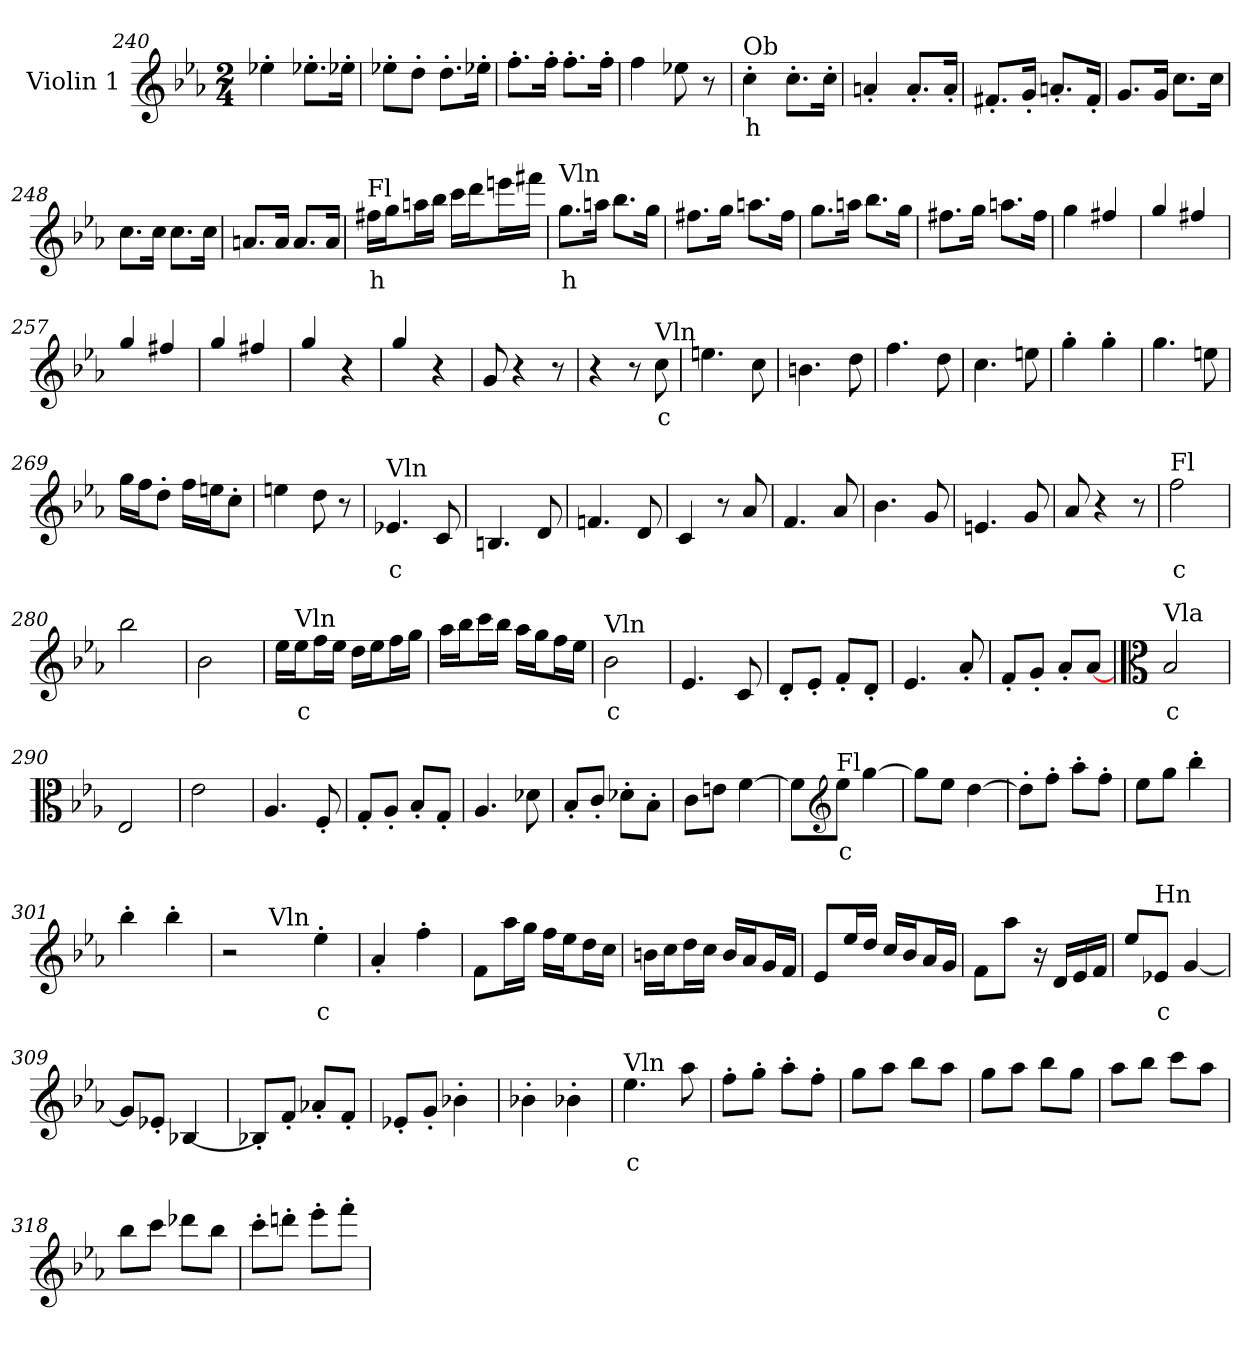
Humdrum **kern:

**kern	**text
*part1	*part1
*staff1	*staff1
*I"Violin 1	*
*I'Vln 1	*
*clefG2	*
*k[b-e-a-]	*
*M2/4	*
=240	=240
4ee-X'	.
8.ee-X'\L	.
16ee-X'\Jk	.
!!LO:PB:g=z
=241	=241
8ee-X'\L	.
8dd'\J	.
8.dd'\L	.
16ee-X'\Jk	.
=242	=242
8.ff'\L	.
16ff'\Jk	.
8.ff'\L	.
16ff'\Jk	.
=243	=243
4ff	.
8ee-X	.
8r	.
=244	=244
!LO:TX:a:t=Ob	!
!	!LO:LY:b:color=#FF0000
4cc'	h
8.cc'\L	.
16cc'\Jk	.
=245	=245
4an'	.
8.a'/L	.
16a'/Jk	.
=246	=246
8.f#X'/L	.
16g'/Jk	.
8.an'/L	.
16f#'/Jk	.
=247	=247
8.g/L	.
16g/Jk	.
8.cc\L	.
16cc\Jk	.
!!LO:PB:g=z
=248	=248
8.cc\L	.
16cc\Jk	.
8.cc\L	.
16cc\Jk	.
=249	=249
8.an/L	.
16a/Jk	.
8.a/L	.
16a/Jk	.
=250	=250
!LO:TX:a:t=Fl	!
!	!LO:LY:b:color=#FF0000
16ff#X\LL	h
16gg\J	.
16aan\L	.
16bb-\JJ	.
16ccc\LL	.
16ddd\J	.
16eeen\L	.
16fff#X\JJ	.
=251	=251
!LO:TX:a:t=Vln	!
!	!LO:LY:b:color=#FF0000
8.gg\L	h
16aan\Jk	.
8.bb-\L	.
16gg\Jk	.
=252	=252
8.ff#X\L	.
16gg\Jk	.
8.aan\L	.
16ff#\Jk	.
=253	=253
8.gg\L	.
16aan\Jk	.
8.bb-\L	.
16gg\Jk	.
!!LO:PB:g=z
=254	=254
8.ff#X\L	.
16gg\Jk	.
8.aan\L	.
16ff#\Jk	.
=255	=255
4gg	.
4ff#X/	.
=256	=256
4gg/	.
4ff#X/	.
=257	=257
4gg/	.
4ff#X/	.
=258	=258
4gg/	.
4ff#X/	.
=259	=259
4gg/	.
4r	.
=260	=260
4gg/	.
4r	.
=261	=261
8g/	.
4r	.
8r	.
=262	=262
4r	.
8r	.
!LO:TX:a:t=Vln	!
!	!LO:LY:b:color=#FF0000
8cc	c
!!LO:PB:g=z
=263	=263
4.een	.
8cc	.
=264	=264
4.bn	.
8dd	.
=265	=265
4.ff	.
8dd	.
=266	=266
4.cc	.
8een	.
=267	=267
4gg'	.
4gg'	.
=268	=268
4.gg	.
8een	.
=269	=269
16gg\LL	.
16ff\J	.
8dd'\J	.
16ff\LL	.
16een\J	.
8cc'\J	.
=270	=270
4een	.
8dd	.
8r	.
!!LO:PB:g=z
=271	=271
!LO:TX:a:t=Vln	!
!	!LO:LY:b:color=#FF0000
4.e-X	c
8c	.
=272	=272
4.Bn	.
8d	.
=273	=273
4.fn	.
8d	.
=274	=274
4c	.
8r	.
8a-	.
=275	=275
4.f	.
8a-	.
=276	=276
4.b-	.
8g	.
=277	=277
4.en	.
8g	.
!!LO:PB:g=z
=278	=278
8a-	.
4r	.
8r	.
=279	=279
!LO:TX:a:t=Fl	!
!	!LO:LY:b:color=#FF0000
2ff	c
=280	=280
2bb-	.
=281	=281
2b-	.
=282	=282
16ee-\LL	.
!LO:TX:a:t=Vln	!
!	!LO:LY:b:color=#FF0000
16ee-\J	c
16ff\L	.
16ee-\JJ	.
16dd\LL	.
16ee-\J	.
16ff\L	.
16gg\JJ	.
=283	=283
16aa-\LL	.
16bb-\J	.
16ccc\L	.
16bb-\JJ	.
16aa-\LL	.
16gg\J	.
16ff\L	.
16ee-\JJ	.
!!LO:PB:g=z
=284	=284
!LO:TX:a:t=Vln	!
!	!LO:LY:b:color=#FF0000
2b-	c
=285	=285
4.e-	.
8c	.
=286	=286
8d'/L	.
8e-'/J	.
8f'/L	.
8d'/J	.
=287	=287
4.e-	.
8a-'	.
=288	=288
8f'/L	.
8g'/J	.
8a-'/L	.
[8a-/J	.
=289	=289
*clefC3	*
!LO:TX:a:t=Vla	!
!	!LO:LY:b:color=#FF0000
2B-	c
=290	=290
2E-	.
!!LO:PB:g=z
=291	=291
2e-	.
=292	=292
4.A-	.
8F'	.
=293	=293
8G'/L	.
8A-'/J	.
8B-'/L	.
8G'/J	.
=294	=294
4.A-	.
8d-X	.
=295	=295
8B-'/L	.
8c'/J	.
8d-X'\L	.
8B-'\J	.
=296	=296
8c\L	.
8en\J	.
[4f	.
=297	=297
8f\L]	.
*clefG2	*
!LO:TX:a:t=Fl	!
!	!LO:LY:b:color=#FF0000
8ee-\J	c
[4gg	.
!!LO:PB:g=z
=298	=298
8gg\L]	.
8ee-\J	.
[4dd	.
=299	=299
8dd'\L]	.
8ff'\J	.
8aa-'\L	.
8ff'\J	.
=300	=300
8ee-\L	.
8gg\J	.
4bb-'	.
=301	=301
4bb-'	.
4bb-'	.
=302	=302
*^	*
2r	4ryy	.
!	!LO:TX:a:t=Vln	!
.	2ryy	.
!	!	!LO:LY:b:color=#FF0000
4ee-'	.	c
*v	*v	*
=303	=303
4a-'	.
4ff'	.
=304	=304
8f\L	.
16aa-\L	.
16gg\JJ	.
16ff\LL	.
16ee-\J	.
16dd\L	.
16cc\JJ	.
!!LO:PB:g=z
=305	=305
16bn\LL	.
16cc\J	.
16dd\L	.
16cc\JJ	.
16b/LL	.
16a-/J	.
16g/L	.
16f/JJ	.
=306	=306
8e-/L	.
16ee-/L	.
16dd/JJ	.
16cc/LL	.
16b-/J	.
16a-/L	.
16g/JJ	.
=307	=307
8f\L	.
8aa-\J	.
16r	.
16d/LL	.
16e-/	.
16f/JJ	.
=308	=308
8ee-/L	.
!LO:TX:a:t=Hn	!
!	!LO:LY:b:color=#FF0000
8e-X/J	c
[4g	.
=309	=309
8g/L]	.
8e-X'/J	.
[4B-X	.
=310	=310
8B-X'/L]	.
8f'/J	.
8a-X'/L	.
8f'/J	.
=311	=311
8e-X'/L	.
8g'/J	.
4b-X'	.
=312	=312
4b-X'	.
4b-X'	.
!!LO:PB:g=z
=313	=313
!LO:TX:a:t=Vln	!
!	!LO:LY:b:color=#FF0000
4.ee-	c
8aa-	.
=314	=314
8ff'\L	.
8gg'\J	.
8aa-'\L	.
8ff'\J	.
=315	=315
8gg\L	.
8aa-\J	.
8bb-\L	.
8aa-\J	.
=316	=316
8gg\L	.
8aa-\J	.
8bb-\L	.
8gg\J	.
=317	=317
8aa-\L	.
8bb-\J	.
8ccc\L	.
8aa-\J	.
=318	=318
8bb-\L	.
8ccc\J	.
8ddd-X\L	.
8bb-\J	.
=319	=319
8ccc'\L	.
8dddn'\J	.
8eee-'\L	.
8fff'\J	.
=	=
*-	*-
